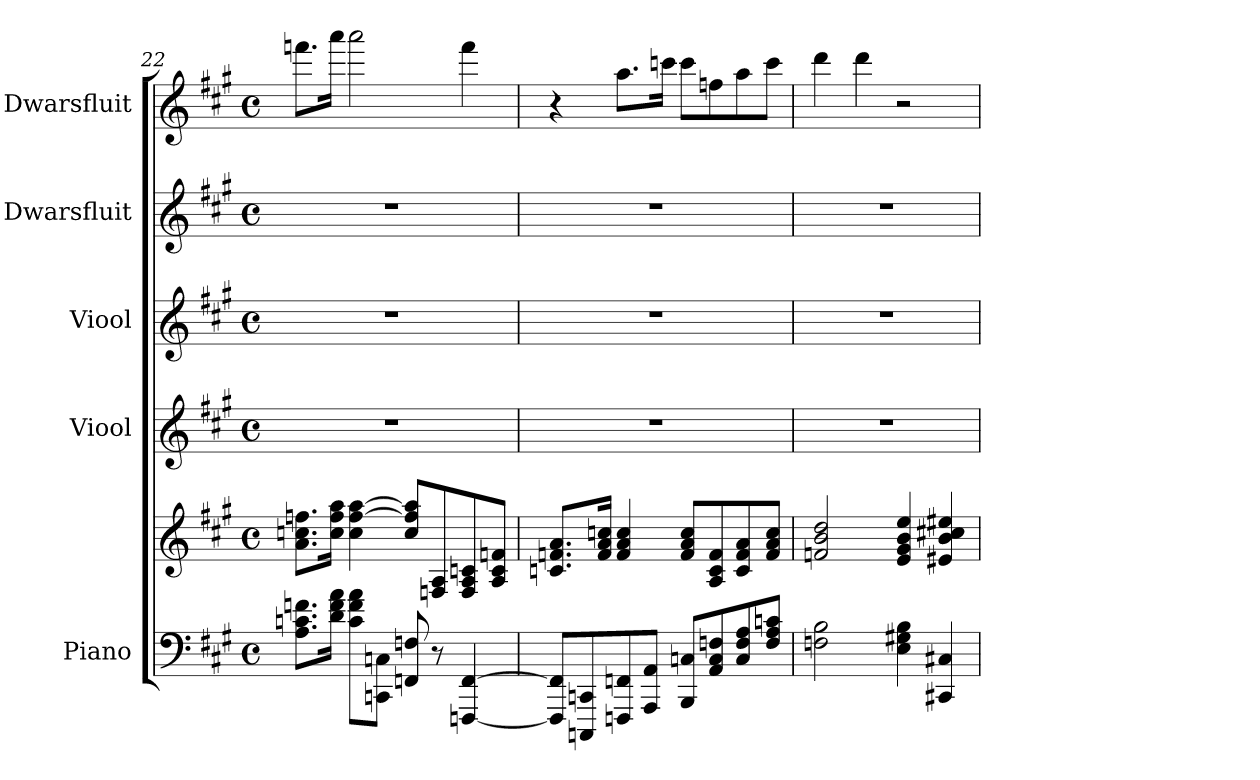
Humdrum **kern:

**kern	**kern	**kern	**kern	**kern	**kern
*part5	*part5	*part4	*part3	*part2	*part1
*staff6	*staff5	*staff4	*staff3	*staff2	*staff1
*I"Piano	*	*I"Viool	*I"Viool	*I"Dwarsfluit	*I"Dwarsfluit
*I'Pno.	*	*	*	*I'Fl.	*I'Fl.
*clefF4	*clefG2	*clefG2	*clefG2	*clefG2	*clefG2
*k[f#c#g#]	*k[f#c#g#]	*k[f#c#g#]	*k[f#c#g#]	*k[f#c#g#]	*k[f#c#g#]
*M4/4	*M4/4	*M4/4	*M4/4	*M4/4	*M4/4
*met(c)	*met(c)	*met(c)	*met(c)	*met(c)	*met(c)
=22	=22	=22	=22	=22	=22
8.A\ 8.cn\ 8.fn\L	8.a\ 8.ccn\ 8.ffn\L	1r	1r	1r	8.fffn\L
16d\ 16f\ 16a\Jk	16cc\ 16ff\ 16aa\Jk	.	.	.	16aaa\Jk
8c\ 8f\ 8a\L	4cc\ [4ff\ [4aa\	.	.	.	2aaa\
8CCn\ 8Cn\J	.	.	.	.	.
8FFn/ 8Fn/	8cc/ 8ff/] 8aa/]L	.	.	.	.
8r	8Fn/ 8A/	.	.	.	.
[4FFFn/ [4FF/	8F/ 8A/ 8cn/	.	.	.	4fff\
.	8A/ 8c/ 8fn/J	.	.	.	.
=23	=23	=23	=23	=23	=23
8FFF/] 8FF/]L	8.cn/ 8.fn/ 8.a/L	1r	1r	1r	4r
8CCCn/ 8CCn/	.	.	.	.	.
.	16f/ 16a/ 16ccn/Jk	.	.	.	.
8FFFn/ 8FFn/	4f/ 4a/ 4cc/	.	.	.	8.aa\L
8AAA/ 8AA/J	.	.	.	.	.
.	.	.	.	.	16cccn\Jk
8BBB/ 8Cn/L	8f/ 8a/ 8cc/L	.	.	.	8ccc\L
8AA/ 8C/ 8Fn/	8A/ 8c/ 8f/	.	.	.	8ffn\
8C/ 8F/ 8A/	8c/ 8f/ 8a/	.	.	.	8aa\
8F/ 8A/ 8cn/J	8f/ 8a/ 8cc/J	.	.	.	8ccc\J
!!LO:LB:g=z
=24	=24	=24	=24	=24	=24
2Fn\ 2B\	2fn/ 2b/ 2dd/	1r	1r	1r	4ddd\
.	.	.	.	.	4ddd\
4E\ 4G#X\ 4B\	4e/ 4g#/ 4b/ 4ee/	.	.	.	2r
4CC#X/ 4C#X/	4e#X/ 4b/ 4cc#X/ 4ee#X/	.	.	.	.
=	=	=	=	=	=
*-	*-	*-	*-	*-	*-
